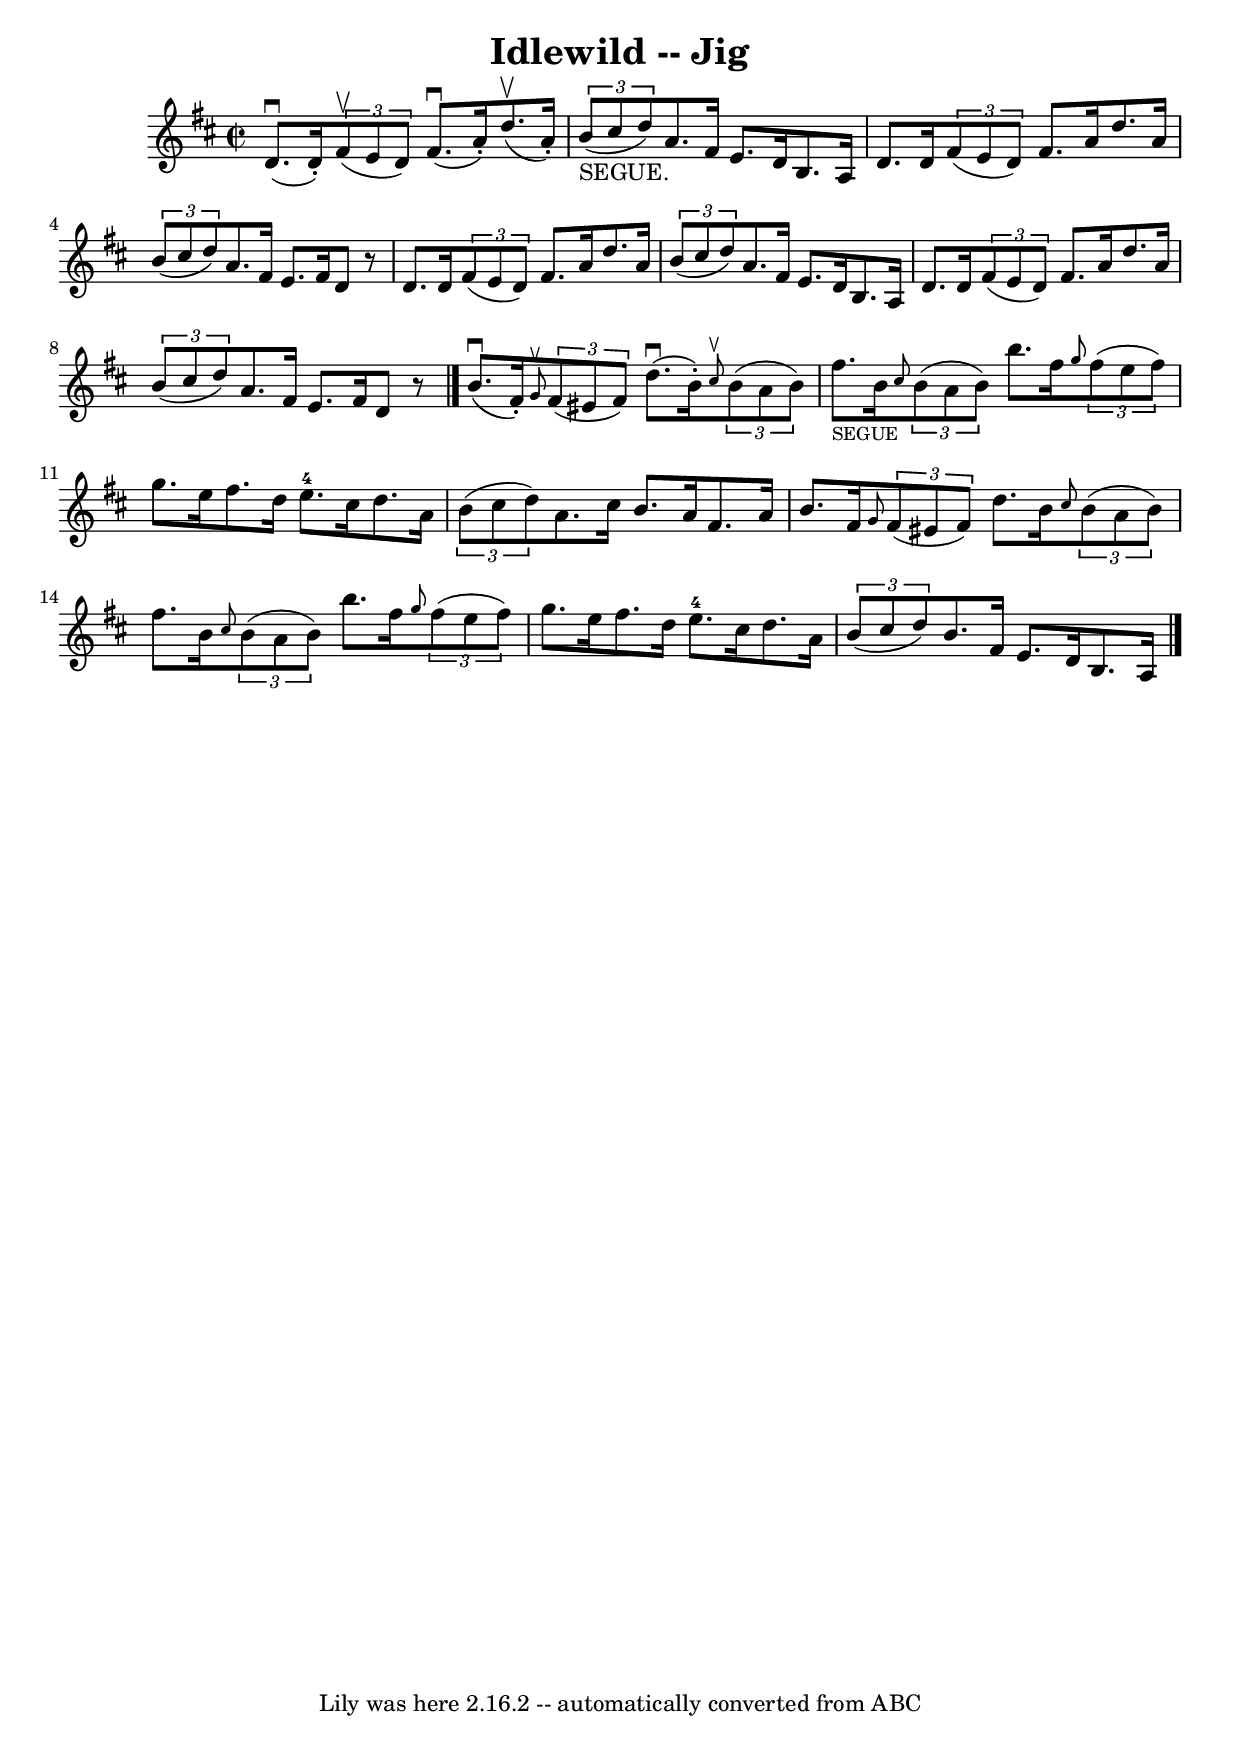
\version "2.7.40"
\include "Mammoth.ily"
\header {
	%% book = "Ryan's Mammoth Collection"
	crossRefNumber = "1"
	footnotes = "\\\\113 631"
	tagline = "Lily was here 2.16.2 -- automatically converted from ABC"
	title = "Idlewild -- Jig"
}
voicedefault =  {
\set Score.defaultBarType = "empty"

\override Staff.TimeSignature #'style = #'C
 \time 2/2 \key d \major d'8.^\downbow(d'16 -.)   \times 2/3 { fis'8 
^\upbow(e'8 d'8) } fis'8.^\downbow(a'16 -.) d''8.^\upbow(
a'16 -.)   |
     \times 2/3 { b'8_"SEGUE."(cis''8 d''8) }  
 a'8. fis'16 e'8. d'16 b8. a16    |
 d'8. d'16    
\times 2/3 { fis'8 (e'8 d'8) } fis'8. a'16 d''8. a'16    
|
   \times 2/3 { b'8 (cis''8 d''8) } a'8. fis'16 e'8. 
 fis'16 d'8    r8   |
 d'8. d'16    \times 2/3 { fis'8 (
e'8 d'8) } fis'8. a'16 d''8. a'16    |
   \times 2/3 {   
b'8 (cis''8 d''8) } a'8. fis'16 e'8. d'16 b8. a16    
|
 d'8. d'16    \times 2/3 { fis'8 (e'8 d'8) } fis'8.   
 a'16 d''8. a'16    |
     \times 2/3 { b'8 (cis''8 d''8  
-) } a'8. fis'16 e'8. fis'16 d'8    r8   \bar "|." b'8. 
^\downbow(fis'16 -.)   \grace { g'8^\upbow }   \times 2/3 { fis'8 (
 eis'8 fis'8) } d''8.^\downbow(b'16 -.)   \grace { cis''8 
^\upbow }   \times 2/3 { b'8 (a'8 b'8) }   |
 fis''8. 
_\segue b'16  \grace { cis''8  }   \times 2/3 { b'8 (a'8 b'8) 
} b''8. fis''16  \grace { g''8  }   \times 2/3 { fis''8 (e''8    
fis''8) }   |
 g''8. e''16 fis''8. d''16 e''8. 
-4 cis''16 d''8. a'16    |
   \times 2/3 { b'8 (cis''8    
d''8) } a'8. cis''16 b'8. a'16 fis'8. a'16    |
     
b'8. fis'16  \grace { g'8  }   \times 2/3 { fis'8 (eis'8 fis'8  
-) } d''8. b'16  \grace { cis''8  }   \times 2/3 { b'8 (a'8 b'8 
) }   |
 fis''8. b'16  \grace { cis''8  }   \times 2/3 { b'8 
(a'8 b'8) } b''8. fis''16  \grace { g''8  }   \times 2/3 {   
fis''8 (e''8 fis''8) }   |
 g''8. e''16 fis''8.    
d''16 e''8.-4 cis''16 d''8. a'16    |
   \times 2/3 {   
b'8 (cis''8 d''8) } b'8. fis'16 e'8. d'16 b8. a16     
 \bar "|."   
}

\score{
    <<

	\context Staff="default"
	{
	    \voicedefault 
	}

    >>
	\layout {
	}
	\midi {}
}
